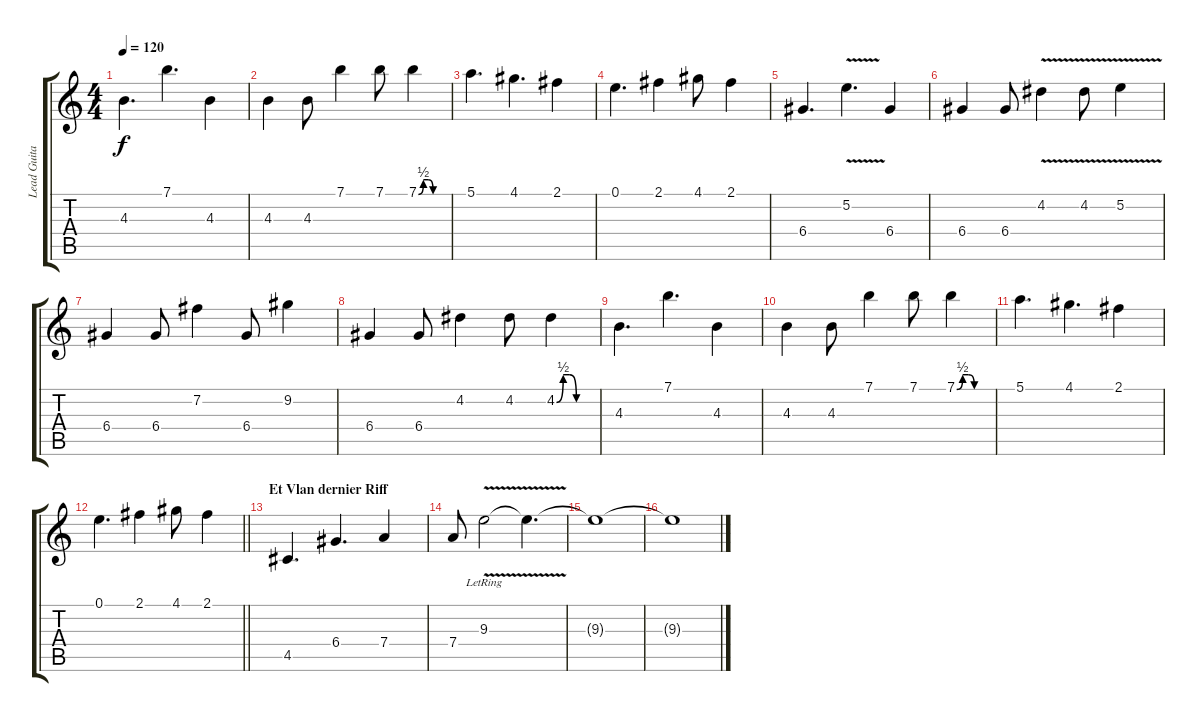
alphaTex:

\track ("Lead Guitar - Solo/Lo" "Lead Guita") {instrument overdrivenguitar}
\staff {score tabs}
\tuning (E4 B3 G3 D3 A2 E2) {hide}
\ts (4 4)
\tempo 120
\clef g2
\ks c
4.3.4{d dy f} 7.1.4{d} 4.3.4 |
4.3.4 4.3.8 7.1.4 7.1.8 7.1{be (custom 0 0 10 2 20 2 30 0 60 0)}.4 |
5.1.4{d} 4.1.4{d} 2.1.4 |
0.1.4{d} 2.1.4 4.1.8 2.1.4 |
6.4.4{d} 5.2{v}.4{d} 6.4.4 |
6.4.4 6.4.8 4.2{v}.4 4.2{v}.8 5.2{v}.4 |
6.4.4 6.4.8 7.2.4 6.4.8 9.2.4 |
6.4.4 6.4.8 4.2.4 4.2.8 4.2{be (custom 0 0 10 2 20 2 30 0 60 0)}.4 |
4.3.4{d} 7.1.4{d} 4.3.4 |
4.3.4 4.3.8 7.1.4 7.1.8 7.1{be (custom 0 0 10 2 20 2 30 0 60 0)}.4 |
5.1.4{d} 4.1.4{d} 2.1.4 |
\barLineRight lightlight
0.1.4{d} 2.1.4 4.1.8 2.1.4 |
\section ("" "Et Vlan dernier Riff")
4.5.4{d} 6.4.4{d} 7.4.4 |
7.4.8 9.3{v lr}.2 9.3{t}.4{d} |
9.3{t}.1 |
9.3{t}.1
